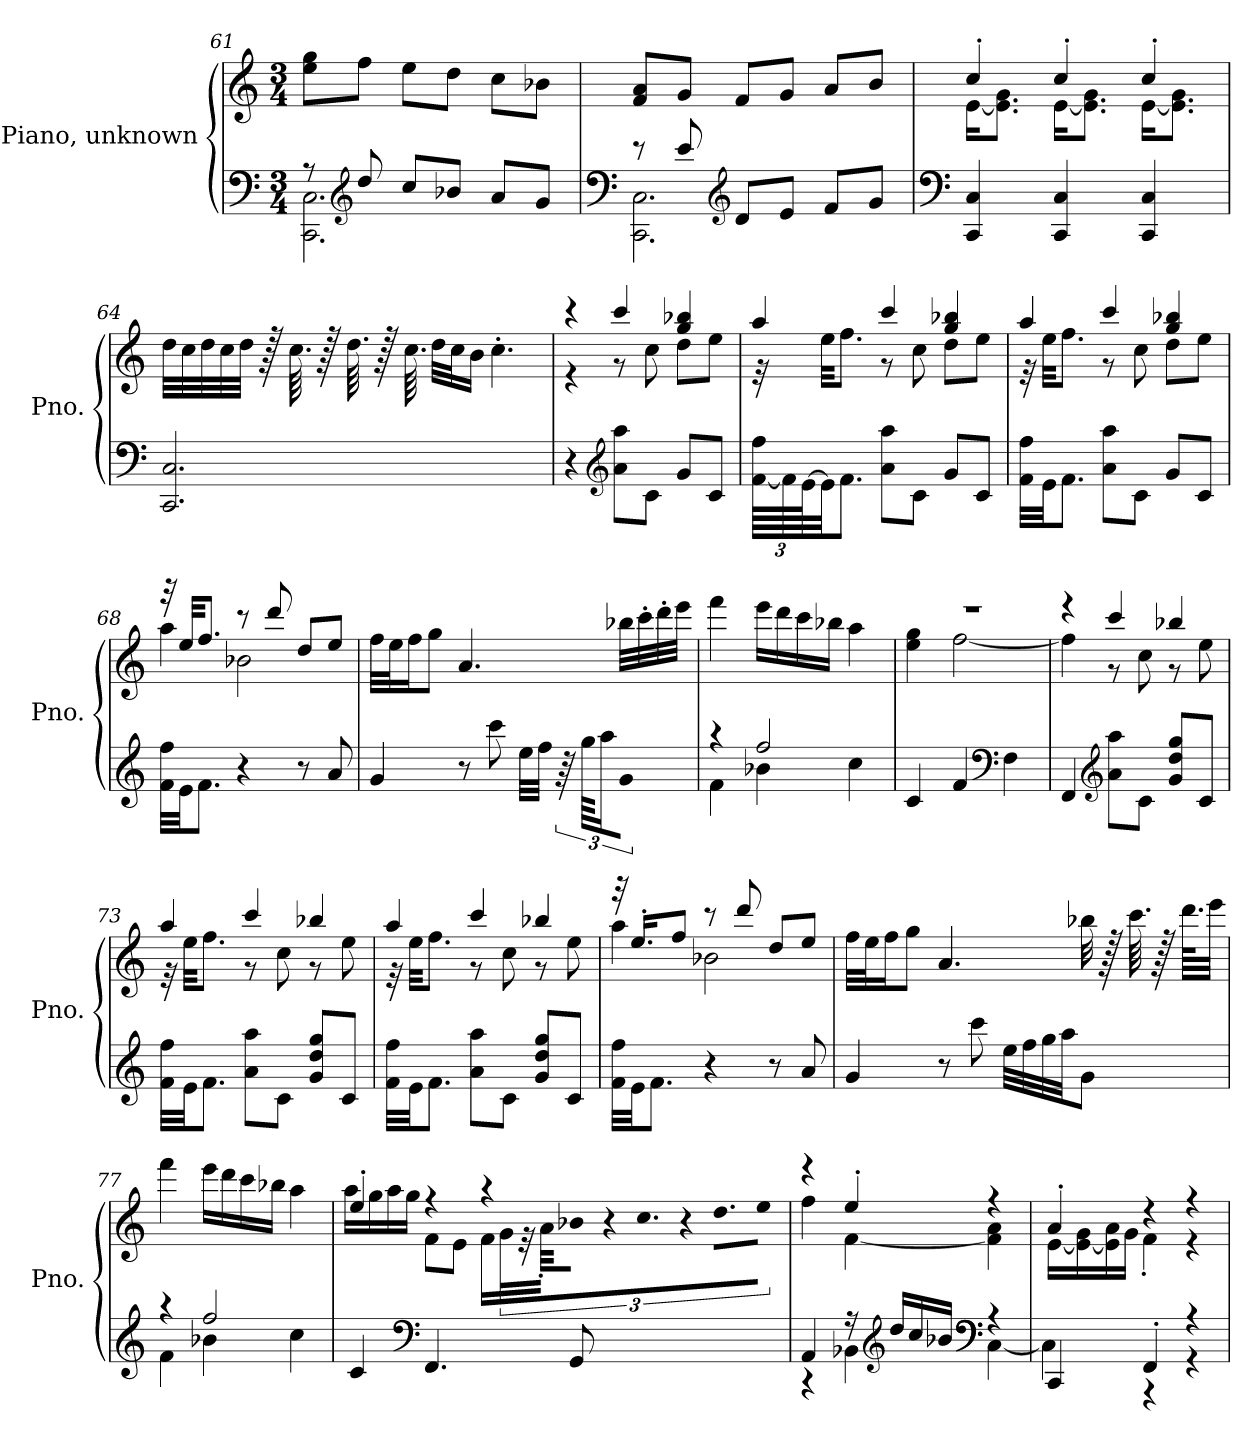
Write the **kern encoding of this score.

**kern	**kern
*part1	*part1
*staff2	*staff1
*I"Piano, unknown	*
*I'Pno.	*
!!LO:LB:g=z
*clefF4	*clefG2
*k[]	*k[]
*M3/4	*M3/4
=61	=61
*^	*
8r	2.CC\ 2.C\	8ee\ 8gg\L
*clefG2	*	*
8dd/	.	8ff\J
8cc/L	.	8ee\L
8b-X/J	.	8dd\J
8a/L	.	8cc\L
8g/J	.	8b-X\J
=62	=62	=62
*clefF4	*	*
8r	2.CC\ 2.C\	8f/ 8a/L
8e/	.	8g/J
*clefG2	*	*
8d/L	.	8f/L
8e/J	.	8g/J
8f/L	.	8a/L
8g/J	.	8b/J
*v	*v	*
=63	=63
*clefF4	*
*	*^
4CC/ 4C/	4cc'/	[16e\KL
.	.	8.e\] 8.g\J
4CC/ 4C/	4cc'/	[16e\KL
.	.	8.e\] 8.g\J
4CC/ 4C/	4cc'/	[16e\KL
.	.	8.e\] 8.g\J
*	*v	*v
!!LO:LB:g=z
=64	=64
2.CC/ 2.C/	32dd\LLL
.	32cc\
.	32dd\
.	32cc\
.	32dd\JJJ
.	128r
.	64.cc\
.	128r
.	64.dd\
.	128r
.	64.cc\
.	32dd\LLL
.	32cc\J
.	16b\JJ
.	4.cc'\
=65	=65
*	*^
4r	4r	4r
*clefG2	*	*
8a\ 8aa\L	4ccc/	8r
8c\J	.	8cc\
8g/L	4gg/ 4bb-X/	8dd\L
8c/J	.	8ee\J
=66	=66	=66
*Xbrackettup	*	*
[96f\ 96ff\LLLL	4aa/	32r
96f\]	.	.
[96e\J	.	.
32e\JJ]	.	32ee\KKL
8.f\J	.	8.ff\J
8a\ 8aa\L	4ccc/	8r
8c\J	.	8cc\
8g/L	4gg/ 4bb-X/	8dd\L
8c/J	.	8ee\J
=67	=67	=67
32f\ 32ff\LLL	4aa/	32r
32e\JJ	.	32ee\KKL
8.f\J	.	8.ff\J
8a\ 8aa\L	4ccc/	8r
8c\J	.	8cc\
8g/L	4gg/ 4bb-X/	8dd\L
8c/J	.	8ee\J
!!LO:PB:g=z	!!
=68	=68	=68
32f\ 32ff\LLL	32r	4aa\
32e\JJ	32ee/KKL	.
8.f\J	8.ff/J	.
4r	8r	2b-X\
.	8ddd/	.
8r	8dd/L	.
8a/	8ee/J	.
*	*v	*v
=69	=69
4g/	32ff\LLL
.	32ee\J
.	16ff\J
.	8gg\J
8r	4.a/
8ccc\	.
32ee\LLL	.
32ff\JJJ	.
*brackettup	*
96r	.
96gg\KKLL	.
24aa\J	.
8g\J	32bb-X\LLL
.	32ccc'\
.	32ddd'\
.	32eee\JJJ
=70	=70
*^	*
4r	4f\	4fff\
2ff/	4b-X\	16eee\LL
.	.	16ddd\
.	.	16ccc\
.	.	16bb-X\JJ
.	4cc\	4aa\
*v	*v	*
=71	=71
*	*^
4c/	2.r	4ee\ 4gg\
4f/	.	[2ff\
*clefF4	*	*
4F\	.	.
!!LO:LB:g=z	!!
=72	=72	=72
4FF/	4r	4ff\]
*clefG2	*	*
8a\ 8aa\L	4ccc/	8r
8c\J	.	8cc\
8g/ 8dd/ 8gg/L	4bb-X/	8r
8c/J	.	8ee\
=73	=73	=73
32f\ 32ff\LLL	4aa/	32r
32e\JJ	.	32ee\KKL
8.f\J	.	8.ff\J
8a\ 8aa\L	4ccc/	8r
8c\J	.	8cc\
8g/ 8dd/ 8gg/L	4bb-X/	8r
8c/J	.	8ee\
=74	=74	=74
32f\ 32ff\LLL	4aa/	32r
32e\JJ	.	32ee\KKL
8.f\J	.	8.ff\J
8a\ 8aa\L	4ccc/	8r
8c\J	.	8cc\
8g/ 8dd/ 8gg/L	4bb-X/	8r
8c/J	.	8ee\
=75	=75	=75
32f\ 32ff\LLL	32r	4aa\
32e\JJ	16.ee'/KL	.
8.f\J	.	.
.	8ff/J	.
4r	8r	2b-X\
.	8ddd/	.
8r	8dd/L	.
8a/	8ee/J	.
*	*v	*v
!!LO:LB:g=z
=76	=76
4g/	32ff\LLL
.	32ee\J
.	16ff\J
.	8gg\J
8r	4.a/
8ccc\	.
32ee\LLL	.
32ff\	.
32gg\	.
32aa\JJ	.
8g\J	32bb-X\
.	128r
.	64.ccc\
.	128r
.	64.ddd\KLLL
.	32eee\JJJ
=77	=77
*^	*
4r	4f\	4fff\
2ff/	4b-X\	16eee\LL
.	.	16ddd\
.	.	16ccc\
.	.	16bb-X\JJ
.	4cc\	4aa\
*v	*v	*
=78	=78
*	*^
4c/	4ee'/	16aa\LL
.	.	16gg\
.	.	16aa\
.	.	16gg\JJ
*clefF4	*	*
4.FF/	4r	8f\L
.	.	8e\J
.	4r	16f\LL
.	.	48g\JJk
.	.	48r
.	.	48a'\LLL
8GG/	.	32b-X\JJJ
.	.	128r
.	.	64.cc\
.	.	128r
.	.	64.dd\KLLL
.	.	32ee\JJJ
!!LO:LB:g=z	!!
=79	=79	=79
*^	*	*
4AA/	4r	4r	4ff\
16r	4BB-X\	4ee'/	[4f\
*clefG2	*	*	*
16dd/LL	.	.	.
16cc/	.	.	.
16b-X/JJ	.	.	.
*clefF4	*	*	*
4r	[4C\	4r	4f\] 4a\
=80	=80	=80	=80
4CC/	4C\]	4a'/	[16e\LL
.	.	.	16e\_ 16g\
.	.	.	16e\] 16a\
.	.	.	16g\JJ
4FF'/	4r	4r	4f'\
4r	4r	4r	4r
*v	*v	*	*
*	*v	*v
=	=
*-	*-
